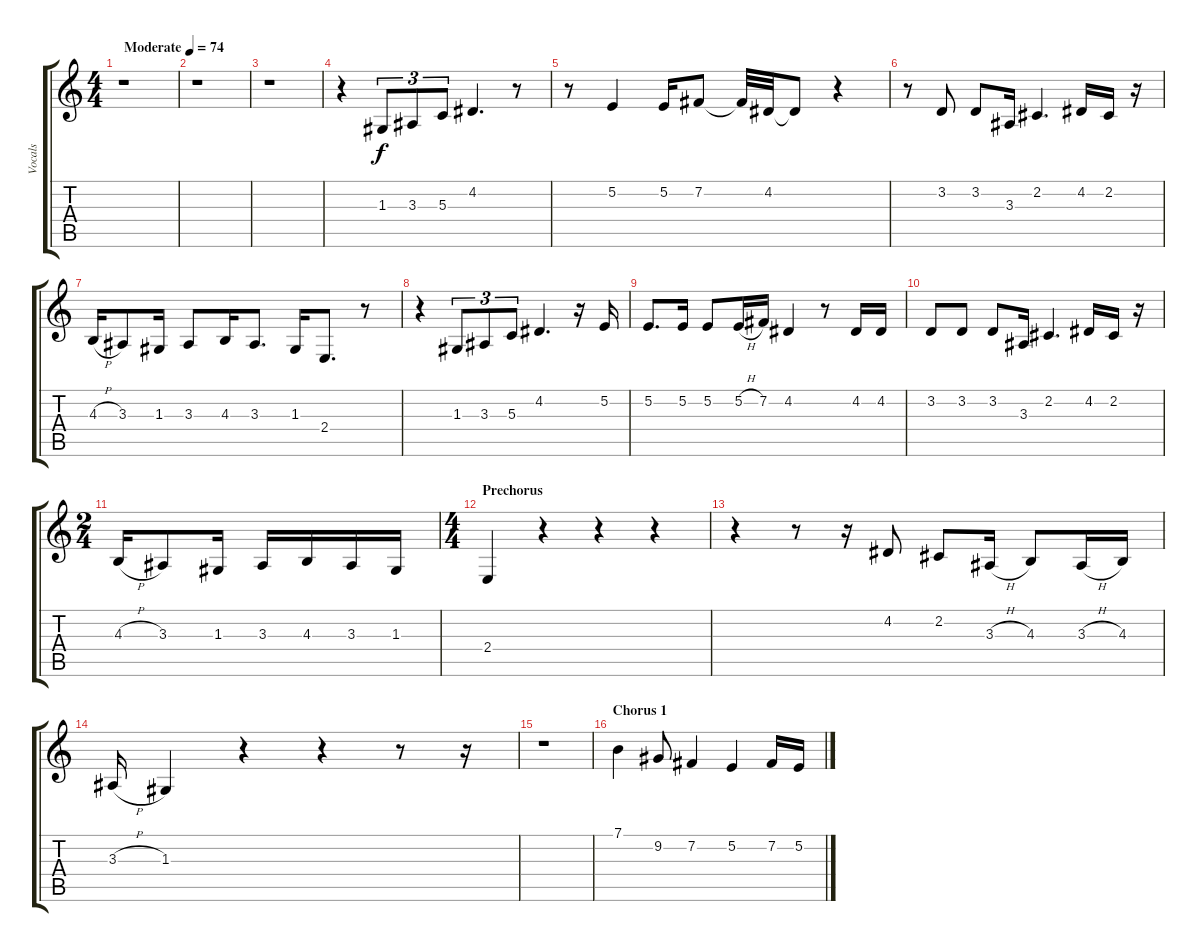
\track ("Vocals" "Vocals") {instrument altosax}
\staff {score tabs}
\tuning (E4 B3 G3 D3 A2 E2) {hide}
\ts (4 4)
\tempo (74 "Moderate")
\clef g2
\ks c
r.1{dy f instrument altosax} |
r.1 |
r.1 |
r.4 1.3.8{tu (3 2)} 3.3.8{tu (3 2)} 5.3.8{tu (3 2)} 4.2.4{d} r.8 |
r.8 5.2.4 5.2.16 7.2.8 7.2{t}.32 4.2.32 4.2{t}.8 r.4 |
r.8 3.2.8 3.2.8 3.3.16 2.2.4{d} 4.2.16 2.2.16 r.16 |
4.3{h}.16 3.3.8 1.3.16 3.3.8 4.3.16 3.3.8{d} 1.3.16 2.4.8{d} r.8 |
r.4 1.3.8{tu (3 2)} 3.3.8{tu (3 2)} 5.3.8{tu (3 2)} 4.2.4{d} r.16 5.2.16 |
5.2.8{d} 5.2.16 5.2.8 5.2{h}.16 7.2.16 4.2.4 r.8 4.2.16 4.2.16 |
3.2.8 3.2.8 3.2.8 3.3.16 2.2.4{d} 4.2.16 2.2.16 r.16 |
\ts (2 4)
4.3{h}.16 3.3.8 1.3.16 3.3.16 4.3.16 3.3.16 1.3.16 |
\ts (4 4)
\section ("" "Prechorus")
2.4.4 r.4 r.4 r.4 |
r.4 r.8 r.16 4.2.8 2.2.8 3.3{h}.16 4.3.8 3.3{h}.16 4.3.16 |
3.3{h}.16 1.3.4 r.4 r.4 r.8 r.16 |
r.1 |
\section ("" "Chorus 1")
7.1.4 9.2.8 7.2.4 5.2.4 7.2.16 5.2.16
